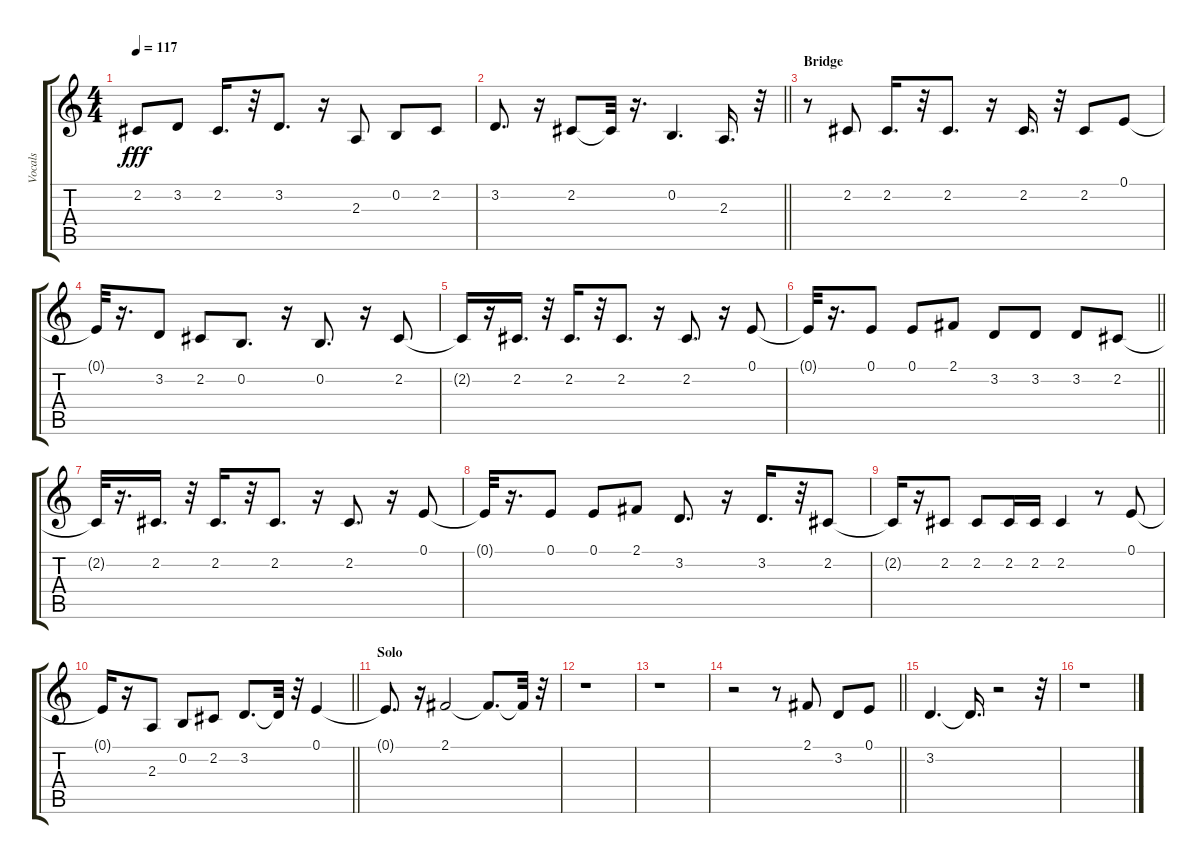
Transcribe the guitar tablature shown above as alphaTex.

\track ("Vocals" "Vocals") {instrument oboe}
\staff {score tabs}
\tuning (E4 B3 G3 D3 A2 E2) {hide}
\ts (4 4)
\tempo 117
\clef g2
\ks c
2.2.8{dy fff} 3.2.8 2.2.16{d} r.32 3.2.8{d} r.16 2.3.8 0.2.8 2.2.8 |
\barLineRight lightlight
3.2.8{d} r.16 2.2.8 2.2{t}.32 r.16{d} 0.2.4{d} 2.3.16{d} r.32 |
\section ("" "Bridge")
r.8 2.2.8 2.2.16{d} r.32 2.2.8{d} r.16 2.2.16{d} r.32 2.2.8 0.1.8 |
0.1{t}.32 r.16{d} 3.2.8 2.2.8 0.2.8{d} r.16 0.2.8{d} r.16 2.2.8 |
2.2{t}.16 r.16 2.2.16{d} r.32 2.2.16{d} r.32 2.2.8{d} r.16 2.2.8{d} r.16 0.1.8 |
\barLineRight lightlight
0.1{t}.32 r.16{d} 0.1.8 0.1.8 2.1.8 3.2.8 3.2.8 3.2.8 2.2.8 |
2.2{t}.32 r.16{d} 2.2.16{d} r.32 2.2.16{d} r.32 2.2.8{d} r.16 2.2.8{d} r.16 0.1.8 |
0.1{t}.32 r.16{d} 0.1.8 0.1.8 2.1.8 3.2.8{d} r.16 3.2.16{d} r.32 2.2.8 |
2.2{t}.16 r.16 2.2.8 2.2.8 2.2.16 2.2.16 2.2.4 r.8 0.1.8 |
\barLineRight lightlight
0.1{t}.16 r.16 2.3.8 0.2.8 2.2.8 3.2.8{d} 3.2{t}.32 r.32 0.1.4 |
\section ("" "Solo")
0.1{t}.8{d} r.16 2.1.2 2.1{t}.8{d} 2.1{t}.32 r.32 |
r.1 |
r.1 |
\barLineRight lightlight
r.2 r.8 2.1.8 3.2.8 0.1.8 |
3.2.4{d} 3.2{t}.16{d} r.2 r.32 |
r.1
